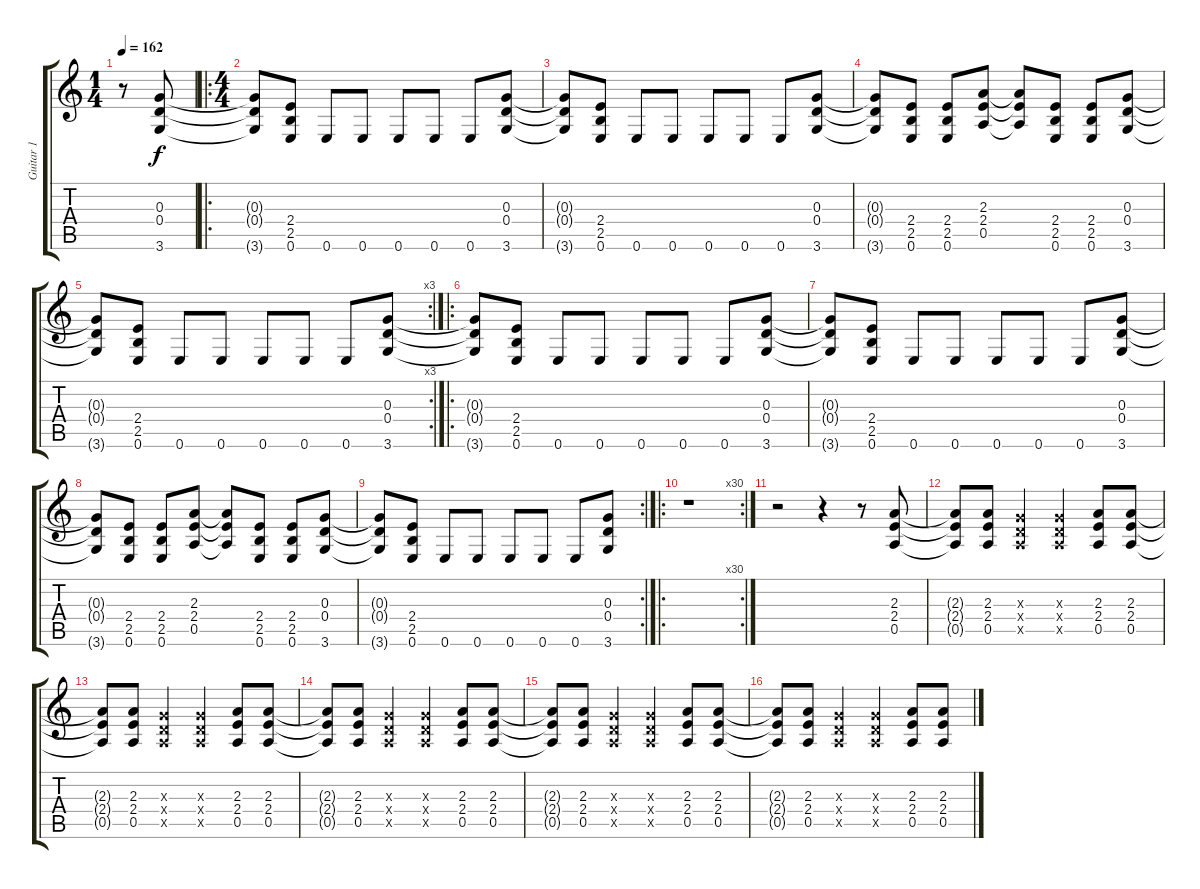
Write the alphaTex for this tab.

\track ("Guitar 1" "Guitar 1") {instrument overdrivenguitar}
\staff {score tabs}
\tuning (E4 B3 G3 D3 A2 E2) {hide}
\ts (1 4)
\tempo 162
\clef g2
\ks c
r.8{dy f instrument overdrivenguitar} (0.3 0.4 3.6).8 |
\ro
\ts (4 4)
(0.3{t} 0.4{t} 3.6{t}).8 (2.4 2.5 0.6).8 0.6.8 0.6.8 0.6.8 0.6.8 0.6.8 (0.3 0.4 3.6).8 |
(0.3{t} 0.4{t} 3.6{t}).8 (2.4 2.5 0.6).8 0.6.8 0.6.8 0.6.8 0.6.8 0.6.8 (0.3 0.4 3.6).8 |
(0.3{t} 0.4{t} 3.6{t}).8 (2.4 2.5 0.6).8 (2.4 2.5 0.6).8 (2.3 2.4 0.5).8 (2.3{t} 2.4{t} 0.5{t}).8 (2.4 2.5 0.6).8 (2.4 2.5 0.6).8 (0.3 0.4 3.6).8 |
\rc 3
(0.3{t} 0.4{t} 3.6{t}).8 (2.4 2.5 0.6).8 0.6.8 0.6.8 0.6.8 0.6.8 0.6.8 (0.3 0.4 3.6).8 |
\ro
(0.3{t} 0.4{t} 3.6{t}).8 (2.4 2.5 0.6).8 0.6.8 0.6.8 0.6.8 0.6.8 0.6.8 (0.3 0.4 3.6).8 |
(0.3{t} 0.4{t} 3.6{t}).8 (2.4 2.5 0.6).8 0.6.8 0.6.8 0.6.8 0.6.8 0.6.8 (0.3 0.4 3.6).8 |
(0.3{t} 0.4{t} 3.6{t}).8 (2.4 2.5 0.6).8 (2.4 2.5 0.6).8 (2.3 2.4 0.5).8 (2.3{t} 2.4{t} 0.5{t}).8 (2.4 2.5 0.6).8 (2.4 2.5 0.6).8 (0.3 0.4 3.6).8 |
\rc 2
(0.3{t} 0.4{t} 3.6{t}).8 (2.4 2.5 0.6).8 0.6.8 0.6.8 0.6.8 0.6.8 0.6.8 (0.3 0.4 3.6).8 |
\ro
\rc 30
r.1 |
r.2 r.4 r.8 (2.3 2.4 0.5).8 |
(2.3{t} 2.4{t} 0.5{t}).8 (2.3 2.4 0.5).8 (0.3{x} 0.4{x} 0.5{x}).4 (0.3{x} 0.4{x} 0.5{x}).4 (2.3 2.4 0.5).8 (2.3 2.4 0.5).8 |
(2.3{t} 2.4{t} 0.5{t}).8 (2.3 2.4 0.5).8 (0.3{x} 0.4{x} 0.5{x}).4 (0.3{x} 0.4{x} 0.5{x}).4 (2.3 2.4 0.5).8 (2.3 2.4 0.5).8 |
(2.3{t} 2.4{t} 0.5{t}).8 (2.3 2.4 0.5).8 (0.3{x} 0.4{x} 0.5{x}).4 (0.3{x} 0.4{x} 0.5{x}).4 (2.3 2.4 0.5).8 (2.3 2.4 0.5).8 |
(2.3{t} 2.4{t} 0.5{t}).8 (2.3 2.4 0.5).8 (0.3{x} 0.4{x} 0.5{x}).4 (0.3{x} 0.4{x} 0.5{x}).4 (2.3 2.4 0.5).8 (2.3 2.4 0.5).8 |
(2.3{t} 2.4{t} 0.5{t}).8 (2.3 2.4 0.5).8 (0.3{x} 0.4{x} 0.5{x}).4 (0.3{x} 0.4{x} 0.5{x}).4 (2.3 2.4 0.5).8 (2.3 2.4 0.5).8
